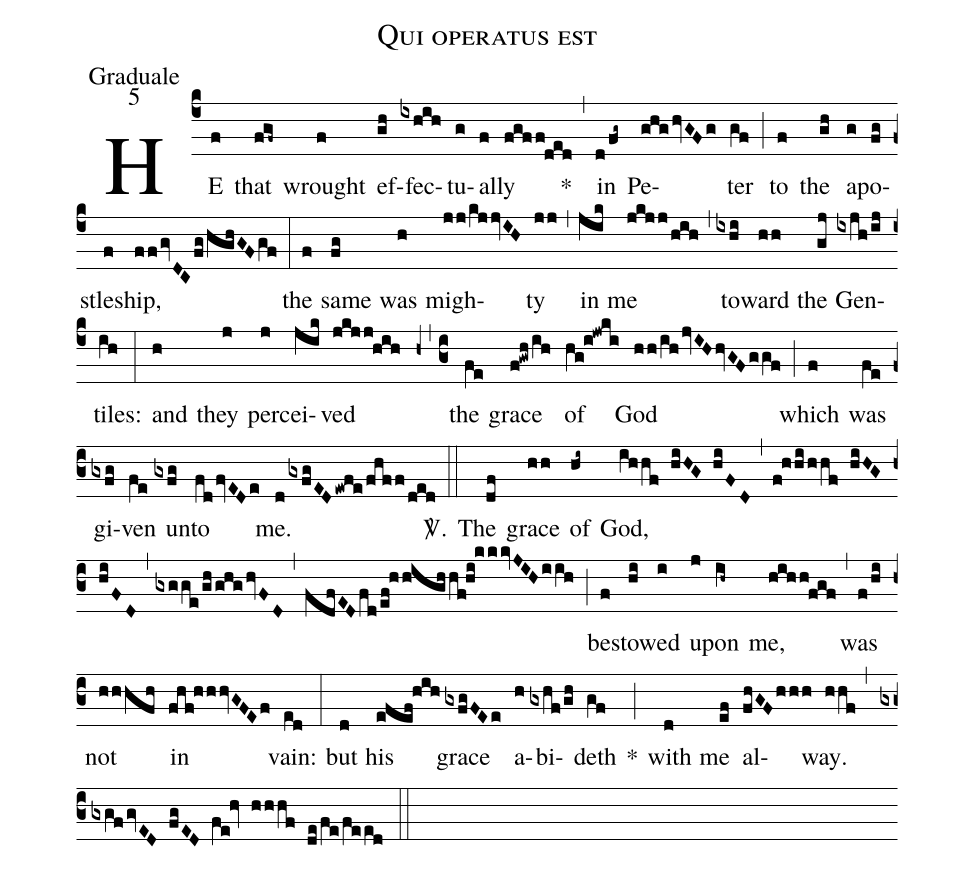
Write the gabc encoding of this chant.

name:Qui operatus est;
office-part:Graduale;
mode:5;
%%
(c4) HE(f) that(fgf~) wrought(f) ef(gh)fec(ixhih)tu(g)al(f)ly(fgff!ded) *(,) in(d/fg~) Pe(ghg/hvGFg)ter(gf) (;) to(f) the(gh) a(g)po(fg)stle(f)ship,(ff/gvDC/fg/hghGFgf) (:) the(f) same(fg) was(h) migh(jj/kjjvIH)ty(jj) (,) in(jik) me(jkjj/hih) (,) to(ixhi)ward(hh) the(gj) Gen(ixjh/ij)tiles:(ih) (:) and(h) they(j) per(j)cei(jik)ved(jkjj!hih) (z0,c3) the(fe) grace(f!gwh/ih) of(hg!i!jwki) God(hh/ih/jvIH/hvGF/ggf) (;) which(f) was(fe) gi(gxfg)ven(fe) un(gxfg)to(fd/fvEDe) me.(d/gxfgED/ewfe/fhff/ded) <sp>V/</sp>.(::) The(df) grace(hh) of(hi~) God,(ihhf hiHG hiFD) (,) (f!hhi/hhf hiHG hiFD) (,) (gxgge/gh/ghg/hvFD) (,) (fdfEDfd/ef!hhighhf!hi!kkkvJIH/iih) (;) be(f)stow(hi)ed(i) up(j)on(ih~) me,(hihh!fgf) (,) was(f/hi) not(hhhfh) in(fhf!hhhvGFEf) vain:(ed) (:) but(d) his(efef!hih) grace(gxfgFEe) a(h)bi(gxhf/gh)deth(gf) *(;) with(d) me(ef) al(fhGFhhh)way.(hhf) (,) (gxgf/gvED fgED fe!hv hhhf de/fe/feed) (::)
